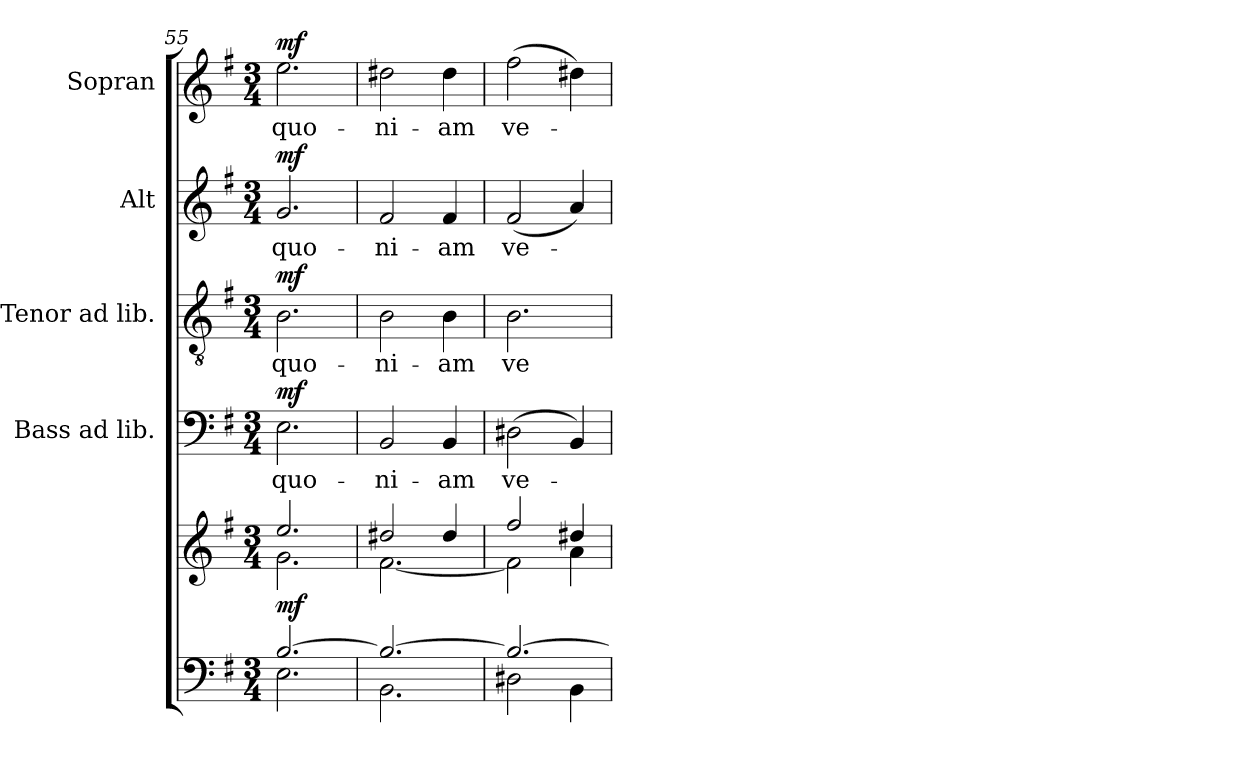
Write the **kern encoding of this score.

**kern	**kern	**dynam	**kern	**text	**dynam	**kern	**text	**dynam	**kern	**text	**dynam	**kern	**text	**dynam
*part5	*part5	*part5	*part4	*part4	*part4	*part3	*part3	*part3	*part2	*part2	*part2	*part1	*part1	*part1
*staff6	*staff5	*staff5/6	*staff4	*staff4	*staff4	*staff3	*staff3	*staff3	*staff2	*staff2	*staff2	*staff1	*staff1	*staff1
*	*	*	*I"Bass ad lib.	*	*	*I"Tenor ad lib.	*	*	*I"Alt	*	*	*I"Sopran	*	*
*	*	*	*I'B.	*	*	*I'T.	*	*	*I'A.	*	*	*I'S.	*	*
*clefF4	*clefG2	*	*clefF4	*	*	*clefGv2	*	*	*clefG2	*	*	*clefG2	*	*
*k[f#]	*k[f#]	*	*k[f#]	*	*	*k[f#]	*	*	*k[f#]	*	*	*k[f#]	*	*
*G:	*G:	*	*G:	*	*	*G:	*	*	*G:	*	*	*G:	*	*
*M3/4	*M3/4	*	*M3/4	*	*	*M3/4	*	*	*M3/4	*	*	*M3/4	*	*
=55	=55	=55	=55	=55	=55	=55	=55	=55	=55	=55	=55	=55	=55	=55
*^	*^	*	*	*	*	*	*	*	*	*	*	*	*	*
!	!	!	!	!LO:DY:b	!	!LO:LY:b	!LO:DY:a	!	!LO:LY:b	!LO:DY:a	!	!LO:LY:b	!LO:DY:a	!	!LO:LY:b	!LO:DY:a
[>2.B/	2.E\	2.ee/	2.g\	mf	2.E\	quo-	mf	2.B\	quo-	mf	2.g/	quo-	mf	2.ee\	quo-	mf
=56	=56	=56	=56	=56	=56	=56	=56	=56	=56	=56	=56	=56	=56	=56	=56	=56
!	!	!	!	!	!	!LO:LY:b	!	!	!LO:LY:b	!	!	!LO:LY:b	!	!	!LO:LY:b	!
2.B/_	2.BB\	2dd#X/	[<2.f#\	.	2BB/	-ni-	.	2B\	-ni-	.	2f#/	-ni-	.	2dd#X\	-ni-	.
!	!	!	!	!	!	!LO:LY:b	!	!	!LO:LY:b	!	!	!LO:LY:b	!	!	!LO:LY:b	!
.	.	4dd#/	.	.	4BB/	-am	.	4B\	-am	.	4f#/	-am	.	4dd#\	-am	.
!!LO:LB:g=z
=57	=57	=57	=57	=57	=57	=57	=57	=57	=57	=57	=57	=57	=57	=57	=57	=57
!	!	!	!	!	!	!LO:LY:b	!	!	!LO:LY:b	!	!	!LO:LY:b	!	!	!LO:LY:b	!
2.B/_	2D#X\	2ff#/	2f#\]	.	(>2D#X\	ve-	.	2.B\	ve-	.	(<2f#/	ve-	.	(>2ff#\	ve-	.
.	4BB\	4dd#X/	4a\	.	4BB/)	.	.	.	.	.	4a/)	.	.	4dd#X\)	.	.
*v	*v	*	*	*	*	*	*	*	*	*	*	*	*	*	*	*
*	*v	*v	*	*	*	*	*	*	*	*	*	*	*	*	*
=	=	=	=	=	=	=	=	=	=	=	=	=	=	=
*-	*-	*-	*-	*-	*-	*-	*-	*-	*-	*-	*-	*-	*-	*-
